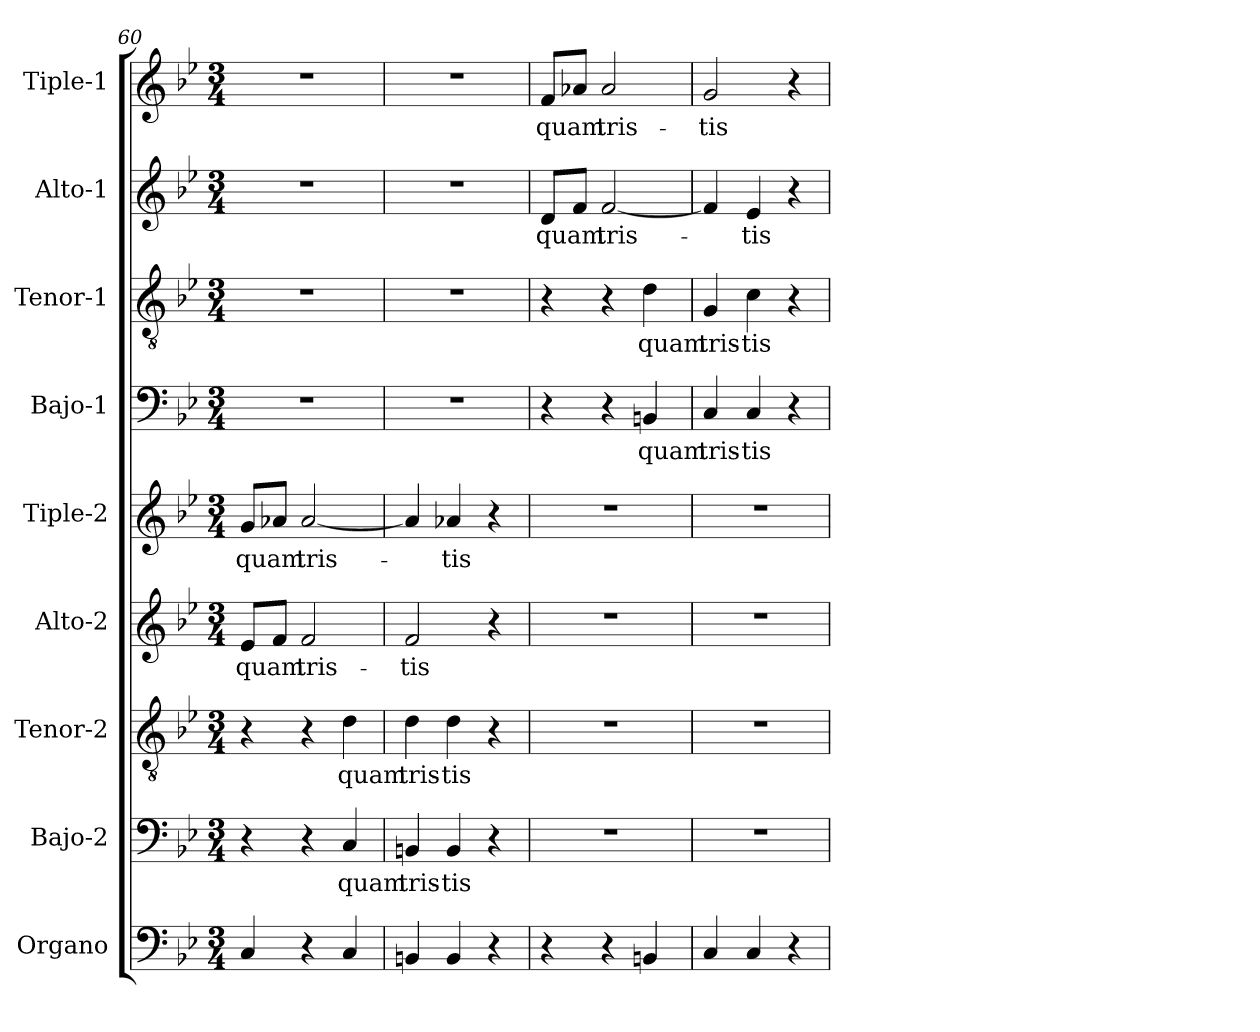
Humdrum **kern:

**kern	**kern	**text	**kern	**text	**kern	**text	**kern	**text	**kern	**text	**kern	**text	**kern	**text	**kern	**text
*part9	*part8	*part8	*part7	*part7	*part6	*part6	*part5	*part5	*part4	*part4	*part3	*part3	*part2	*part2	*part1	*part1
*staff9	*staff8	*staff8	*staff7	*staff7	*staff6	*staff6	*staff5	*staff5	*staff4	*staff4	*staff3	*staff3	*staff2	*staff2	*staff1	*staff1
*I"Organo	*I"Bajo-2	*	*I"Tenor-2	*	*I"Alto-2	*	*I"Tiple-2	*	*I"Bajo-1	*	*I"Tenor-1	*	*I"Alto-1	*	*I"Tiple-1	*
*	*I'B-2	*	*I'T-2	*	*I'A-2	*	*	*	*I'B1	*	*I'T1	*	*I'A1	*	*	*
*clefF4	*clefF4	*	*clefGv2	*	*clefG2	*	*clefG2	*	*clefF4	*	*clefGv2	*	*clefG2	*	*clefG2	*
*k[b-e-]	*k[b-e-]	*	*k[b-e-]	*	*k[b-e-]	*	*k[b-e-]	*	*k[b-e-]	*	*k[b-e-]	*	*k[b-e-]	*	*k[b-e-]	*
*B-:	*B-:	*	*B-:	*	*B-:	*	*B-:	*	*B-:	*	*B-:	*	*B-:	*	*B-:	*
*M3/4	*M3/4	*	*M3/4	*	*M3/4	*	*M3/4	*	*M3/4	*	*M3/4	*	*M3/4	*	*M3/4	*
=60	=60	=60	=60	=60	=60	=60	=60	=60	=60	=60	=60	=60	=60	=60	=60	=60
!	!	!	!	!	!	!LO:LY:b	!	!	!	!	!	!	!	!	!	!
!	!	!	!	!	!	!	!	!LO:LY:b	!	!	!	!	!	!	!	!
4C/	4r	.	4r	.	8e-/L	quam	8g/L	quam	2.r	.	2.r	.	2.r	.	2.r	.
.	.	.	.	.	8f/J	.	8a-X/J	.	.	.	.	.	.	.	.	.
!	!	!	!	!	!	!LO:LY:b	!	!	!	!	!	!	!	!	!	!
!	!	!	!	!	!	!	!	!LO:LY:b	!	!	!	!	!	!	!	!
4r	4r	.	4r	.	2f/	tris-	[2a-/	tris-	.	.	.	.	.	.	.	.
!	!	!LO:LY:b	!	!	!	!	!	!	!	!	!	!	!	!	!	!
!	!	!	!	!LO:LY:b	!	!	!	!	!	!	!	!	!	!	!	!
4C/	4C/	quam	4d\	quam	.	.	.	.	.	.	.	.	.	.	.	.
=61	=61	=61	=61	=61	=61	=61	=61	=61	=61	=61	=61	=61	=61	=61	=61	=61
!	!	!LO:LY:b	!	!	!	!	!	!	!	!	!	!	!	!	!	!
!	!	!	!	!LO:LY:b	!	!	!	!	!	!	!	!	!	!	!	!
!	!	!	!	!	!	!LO:LY:b	!	!	!	!	!	!	!	!	!	!
4BBn/	4BBn/	tris-	4d\	tris-	2f/	-tis	4a-/]	.	2.r	.	2.r	.	2.r	.	2.r	.
!	!	!LO:LY:b	!	!	!	!	!	!	!	!	!	!	!	!	!	!
!	!	!	!	!LO:LY:b	!	!	!	!	!	!	!	!	!	!	!	!
!	!	!	!	!	!	!	!	!LO:LY:b	!	!	!	!	!	!	!	!
4BB/	4BB/	-tis	4d\	-tis	.	.	4a-X/	-tis	.	.	.	.	.	.	.	.
4r	4r	.	4r	.	4r	.	4r	.	.	.	.	.	.	.	.	.
=62	=62	=62	=62	=62	=62	=62	=62	=62	=62	=62	=62	=62	=62	=62	=62	=62
!	!	!	!	!	!	!	!	!	!	!	!	!	!	!LO:LY:b	!	!
!	!	!	!	!	!	!	!	!	!	!	!	!	!	!	!	!LO:LY:b
4r	2.r	.	2.r	.	2.r	.	2.r	.	4r	.	4r	.	8d/L	quam	8f/L	quam
.	.	.	.	.	.	.	.	.	.	.	.	.	8f/J	.	8a-X/J	.
!	!	!	!	!	!	!	!	!	!	!	!	!	!	!LO:LY:b	!	!
!	!	!	!	!	!	!	!	!	!	!	!	!	!	!	!	!LO:LY:b
4r	.	.	.	.	.	.	.	.	4r	.	4r	.	[2f/	tris-	2a-/	tris-
!	!	!	!	!	!	!	!	!	!	!LO:LY:b	!	!	!	!	!	!
!	!	!	!	!	!	!	!	!	!	!	!	!LO:LY:b	!	!	!	!
4BBn/	.	.	.	.	.	.	.	.	4BBn/	quam	4d\	quam	.	.	.	.
=63	=63	=63	=63	=63	=63	=63	=63	=63	=63	=63	=63	=63	=63	=63	=63	=63
!	!	!	!	!	!	!	!	!	!	!LO:LY:b	!	!	!	!	!	!
!	!	!	!	!	!	!	!	!	!	!	!	!LO:LY:b	!	!	!	!
!	!	!	!	!	!	!	!	!	!	!	!	!	!	!	!	!LO:LY:b
4C/	2.r	.	2.r	.	2.r	.	2.r	.	4C/	tris-	4G/	tris-	4f/]	.	2g/	-tis
!	!	!	!	!	!	!	!	!	!	!LO:LY:b	!	!	!	!	!	!
!	!	!	!	!	!	!	!	!	!	!	!	!LO:LY:b	!	!	!	!
!	!	!	!	!	!	!	!	!	!	!	!	!	!	!LO:LY:b	!	!
4C/	.	.	.	.	.	.	.	.	4C/	-tis	4c\	-tis	4e-/	-tis	.	.
4r	.	.	.	.	.	.	.	.	4r	.	4r	.	4r	.	4r	.
=	=	=	=	=	=	=	=	=	=	=	=	=	=	=	=	=
*-	*-	*-	*-	*-	*-	*-	*-	*-	*-	*-	*-	*-	*-	*-	*-	*-
